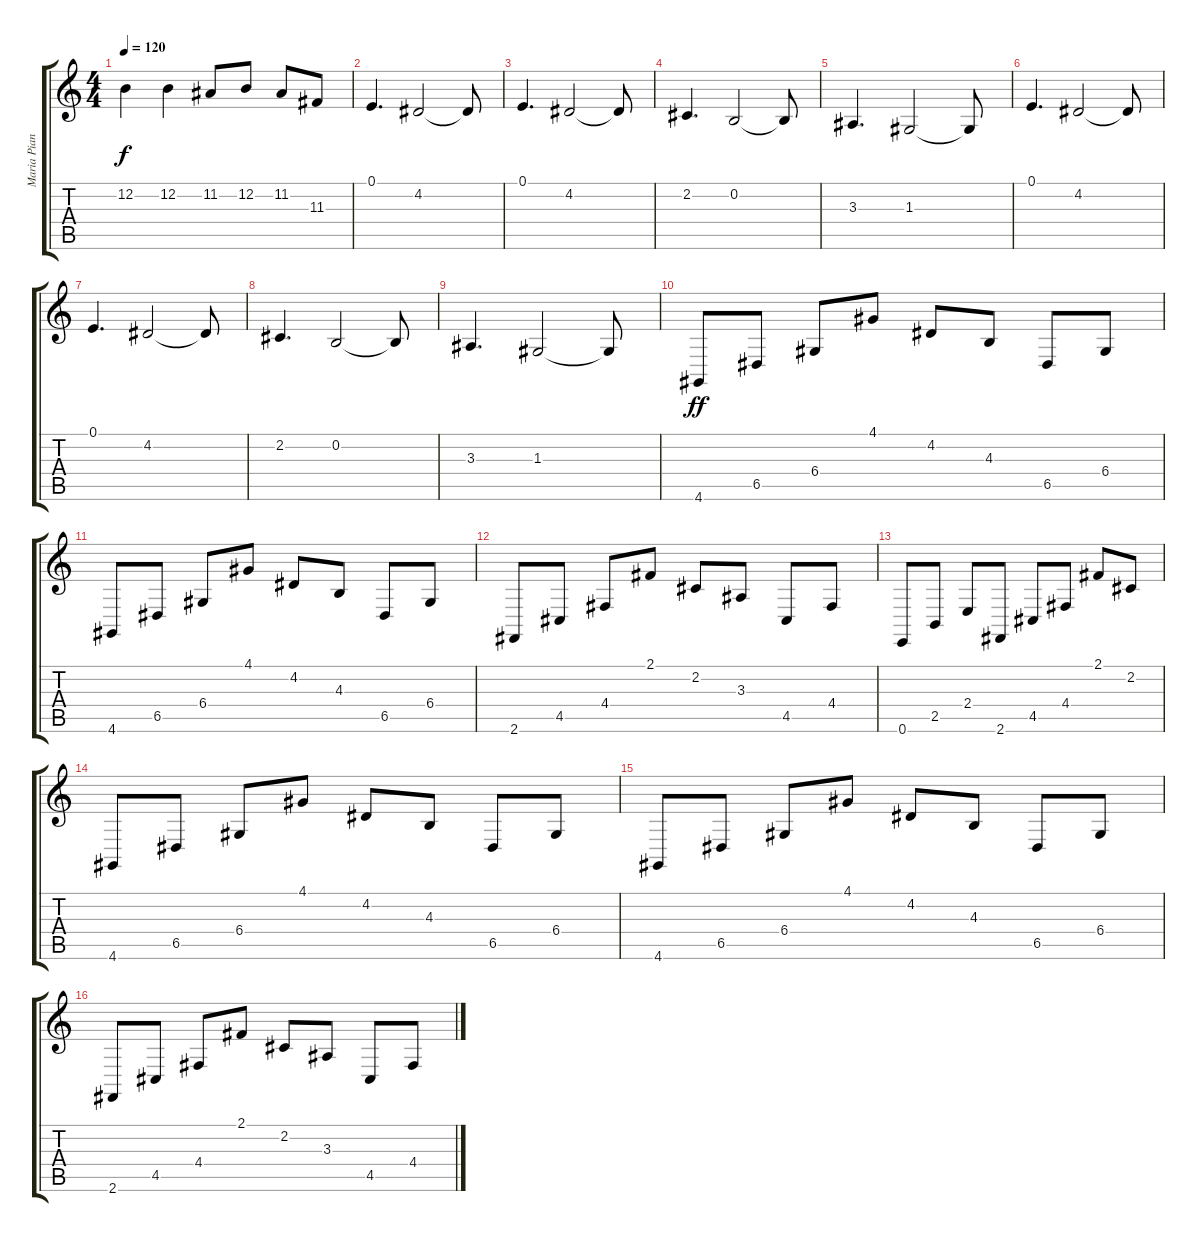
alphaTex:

\track ("Maria Piano" "Maria Pian") {instrument electricgrandpiano}
\staff {score tabs}
\tuning (E4 B3 G3 D3 A2 E2) {hide}
\ts (4 4)
\tempo 120
\clef g2
\ks c
12.2.4{dy f} 12.2.4 11.2.8 12.2.8 11.2.8 11.3.8 |
0.1.4{d instrument harpsichord} 4.2.2 4.2{t}.8 |
0.1.4{d} 4.2.2 4.2{t}.8 |
2.2.4{d} 0.2.2 0.2{t}.8 |
3.3.4{d} 1.3.2 1.3{t}.8 |
0.1.4{d} 4.2.2 4.2{t}.8 |
0.1.4{d} 4.2.2 4.2{t}.8 |
2.2.4{d} 0.2.2 0.2{t}.8 |
3.3.4{d} 1.3.2 1.3{t}.8 |
4.6.8{dy ff volume 12 instrument harpsichord} 6.5.8 6.4.8 4.1.8 4.2.8 4.3.8 6.5.8 6.4.8 |
4.6.8 6.5.8 6.4.8 4.1.8 4.2.8 4.3.8 6.5.8 6.4.8 |
2.6.8 4.5.8 4.4.8 2.1.8 2.2.8 3.3.8 4.5.8 4.4.8 |
0.6.8 2.5.8 2.4.8 2.6.8 4.5.8 4.4.8 2.1.8 2.2.8 |
4.6.8{volume 12 instrument harpsichord} 6.5.8 6.4.8 4.1.8 4.2.8 4.3.8 6.5.8 6.4.8 |
4.6.8 6.5.8 6.4.8 4.1.8 4.2.8 4.3.8 6.5.8 6.4.8 |
2.6.8 4.5.8 4.4.8 2.1.8 2.2.8 3.3.8 4.5.8 4.4.8
